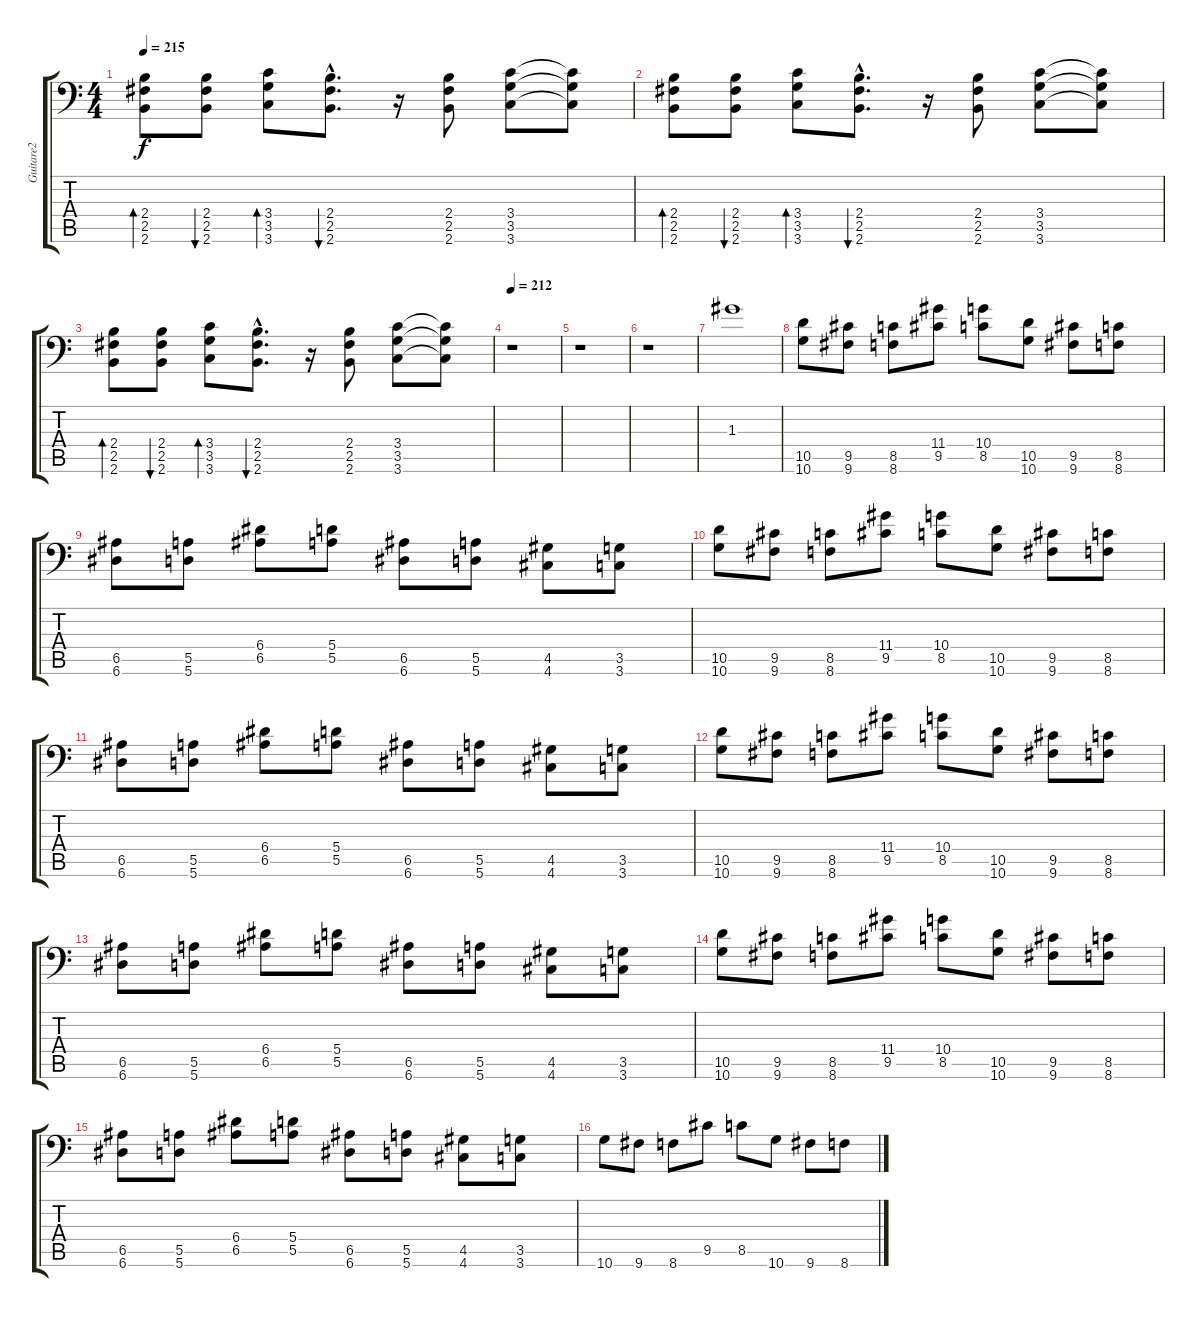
\track ("Guitare2" "Guitare2") {instrument distortionguitar}
\staff {score tabs}
\tuning (E4 B3 G3 A2 E2 A1) {hide}
\ts (4 4)
\tempo 215
\clef f4
\ks c
(2.4 2.5 2.6).8{bd 120 dy f} (2.4 2.5 2.6).8{bu 120} (3.4 3.5 3.6).8{bd 120} (2.4{hac} 2.5{hac} 2.6{hac}).8{d bu 120} r.16 (2.4 2.5 2.6).8 (3.4 3.5 3.6).8 (3.4{t} 3.5{t} 3.6{t}).8 |
(2.4 2.5 2.6).8{bd 120} (2.4 2.5 2.6).8{bu 120} (3.4 3.5 3.6).8{bd 120} (2.4{hac} 2.5{hac} 2.6{hac}).8{d bu 120} r.16 (2.4 2.5 2.6).8 (3.4 3.5 3.6).8 (3.4{t} 3.5{t} 3.6{t}).8 |
(2.4 2.5 2.6).8{bd 120} (2.4 2.5 2.6).8{bu 120} (3.4 3.5 3.6).8{bd 120} (2.4{hac} 2.5{hac} 2.6{hac}).8{d bu 120} r.16 (2.4 2.5 2.6).8 (3.4 3.5 3.6).8 (3.4{t} 3.5{t} 3.6{t}).8 |
\tempo 212
r.1 |
r.1 |
r.1 |
1.3.1 |
(10.5 10.6).8 (9.5 9.6).8 (8.5 8.6).8 (11.4 9.5).8 (10.4 8.5).8 (10.5 10.6).8 (9.5 9.6).8 (8.5 8.6).8 |
(6.5 6.6).8 (5.5 5.6).8 (6.4 6.5).8 (5.4 5.5).8 (6.5 6.6).8 (5.5 5.6).8 (4.5 4.6).8 (3.5 3.6).8 |
(10.5 10.6).8 (9.5 9.6).8 (8.5 8.6).8 (11.4 9.5).8 (10.4 8.5).8 (10.5 10.6).8 (9.5 9.6).8 (8.5 8.6).8 |
(6.5 6.6).8 (5.5 5.6).8 (6.4 6.5).8 (5.4 5.5).8 (6.5 6.6).8 (5.5 5.6).8 (4.5 4.6).8 (3.5 3.6).8 |
(10.5 10.6).8 (9.5 9.6).8 (8.5 8.6).8 (11.4 9.5).8 (10.4 8.5).8 (10.5 10.6).8 (9.5 9.6).8 (8.5 8.6).8 |
(6.5 6.6).8 (5.5 5.6).8 (6.4 6.5).8 (5.4 5.5).8 (6.5 6.6).8 (5.5 5.6).8 (4.5 4.6).8 (3.5 3.6).8 |
(10.5 10.6).8 (9.5 9.6).8 (8.5 8.6).8 (11.4 9.5).8 (10.4 8.5).8 (10.5 10.6).8 (9.5 9.6).8 (8.5 8.6).8 |
(6.5 6.6).8 (5.5 5.6).8 (6.4 6.5).8 (5.4 5.5).8 (6.5 6.6).8 (5.5 5.6).8 (4.5 4.6).8 (3.5 3.6).8 |
10.6.8 9.6.8 8.6.8 9.5.8 8.5.8 10.6.8 9.6.8 8.6.8
